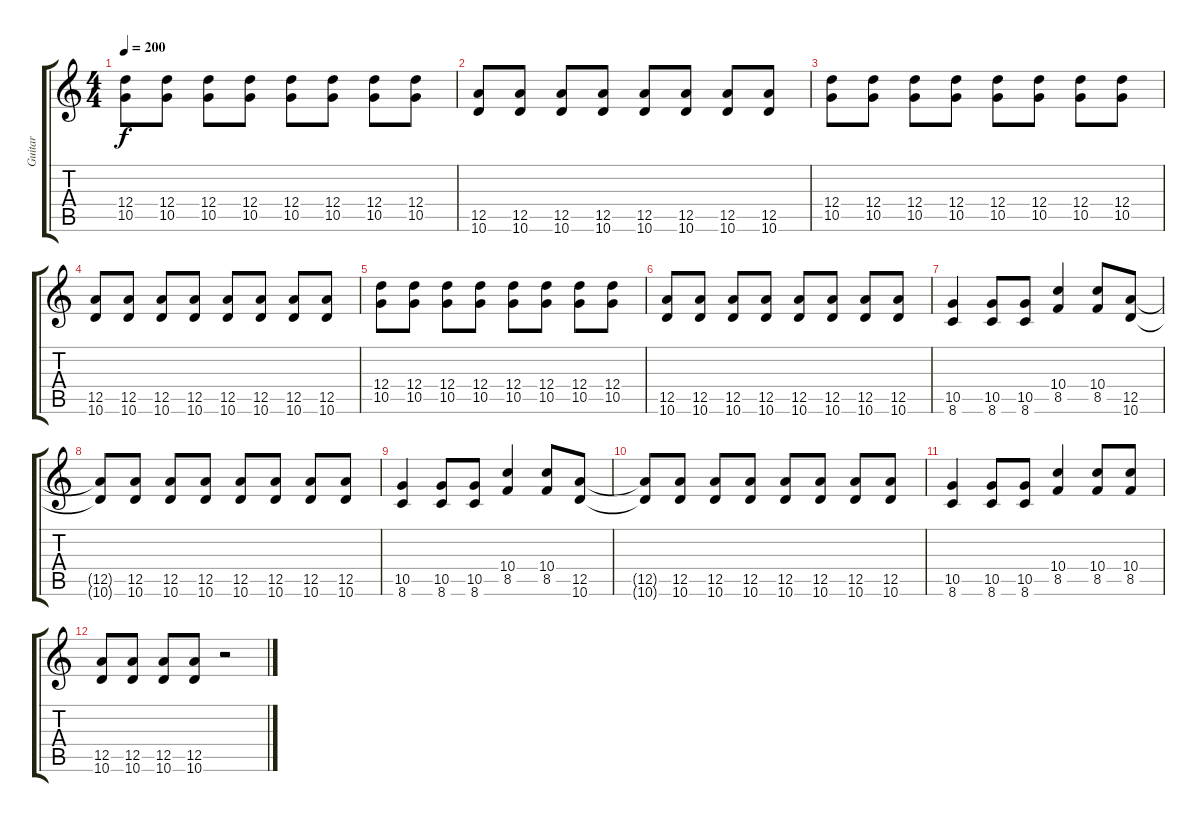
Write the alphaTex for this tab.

\track ("Guitar" "Guitar") {instrument distortionguitar}
\staff {score tabs}
\tuning (E4 B3 G3 D3 A2 E2) {hide}
\ts (4 4)
\tempo 200
\clef g2
\ks c
(12.4 10.5).8{dy f} (12.4 10.5).8 (12.4 10.5).8 (12.4 10.5).8 (12.4 10.5).8 (12.4 10.5).8 (12.4 10.5).8 (12.4 10.5).8 |
(12.5 10.6).8 (12.5 10.6).8 (12.5 10.6).8 (12.5 10.6).8 (12.5 10.6).8 (12.5 10.6).8 (12.5 10.6).8 (12.5 10.6).8 |
(12.4 10.5).8 (12.4 10.5).8 (12.4 10.5).8 (12.4 10.5).8 (12.4 10.5).8 (12.4 10.5).8 (12.4 10.5).8 (12.4 10.5).8 |
(12.5 10.6).8 (12.5 10.6).8 (12.5 10.6).8 (12.5 10.6).8 (12.5 10.6).8 (12.5 10.6).8 (12.5 10.6).8 (12.5 10.6).8 |
(12.4 10.5).8 (12.4 10.5).8 (12.4 10.5).8 (12.4 10.5).8 (12.4 10.5).8 (12.4 10.5).8 (12.4 10.5).8 (12.4 10.5).8 |
(12.5 10.6).8 (12.5 10.6).8 (12.5 10.6).8 (12.5 10.6).8 (12.5 10.6).8 (12.5 10.6).8 (12.5 10.6).8 (12.5 10.6).8 |
(10.5 8.6).4 (10.5 8.6).8 (10.5 8.6).8 (10.4 8.5).4 (10.4 8.5).8 (12.5 10.6).8 |
(12.5{t} 10.6{t}).8 (12.5 10.6).8 (12.5 10.6).8 (12.5 10.6).8 (12.5 10.6).8 (12.5 10.6).8 (12.5 10.6).8 (12.5 10.6).8 |
(10.5 8.6).4 (10.5 8.6).8 (10.5 8.6).8 (10.4 8.5).4 (10.4 8.5).8 (12.5 10.6).8 |
(12.5{t} 10.6{t}).8 (12.5 10.6).8 (12.5 10.6).8 (12.5 10.6).8 (12.5 10.6).8 (12.5 10.6).8 (12.5 10.6).8 (12.5 10.6).8 |
(10.5 8.6).4 (10.5 8.6).8 (10.5 8.6).8 (10.4 8.5).4 (10.4 8.5).8 (10.4 8.5).8 |
(12.5 10.6).8 (12.5 10.6).8 (12.5 10.6).8 (12.5 10.6).8 r.2
